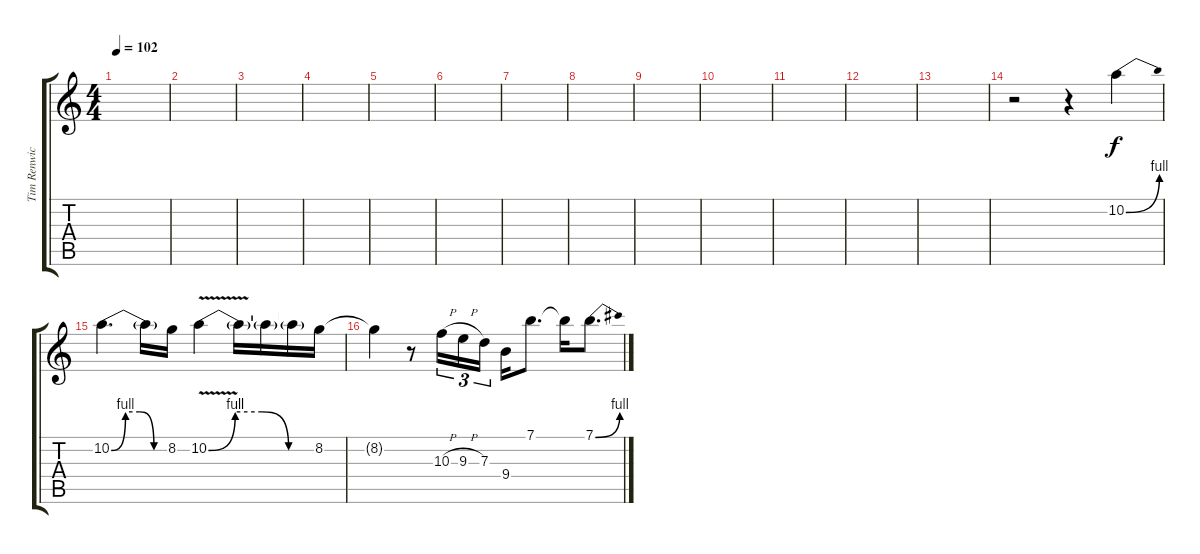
\track ("Tim Renwick" "Tim Renwic") {instrument electricguitarjazz}
\staff {score tabs}
\tuning (E4 B3 G3 D3 A2 E2) {hide}
\ts (4 4)
\tempo 102
\clef g2
\ks c
|
|
|
|
|
|
|
|
|
|
|
|
|
r.2 r.4 10.2{be (bend 0 0 60 4)}.4 |
10.2{be (custom 0 0 15 4 30 4 45 0 60 0)}.4{d} 10.2{t}.16 8.2.16 10.2{be (custom 0 0 15 4 30 4 45 0 60 0) v}.4 10.2{t}.16 10.2{t}.16 10.2{t}.16 8.2.16 |
8.2{t}.4 r.8 10.3{h}.16{tu (3 2)} 9.3{h}.16{tu (3 2)} 7.3.16{tu (3 2)} 9.4.16 7.1.8{d} 7.1{t}.16 7.1{be (bend 0 0 60 4)}.8{d}
